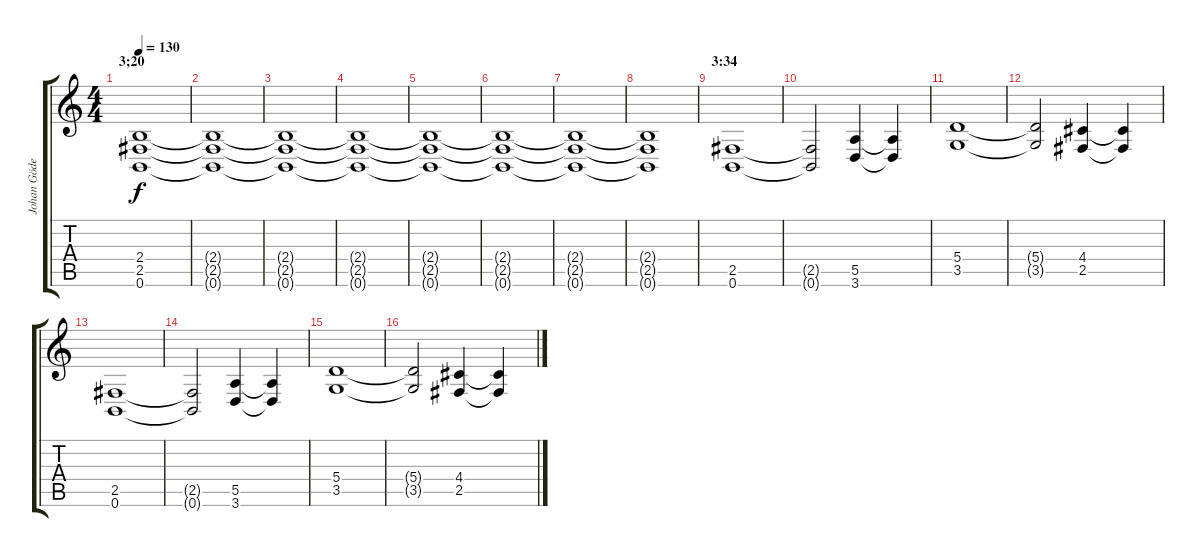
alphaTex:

\track ("Johan Göderberg" "Johan Göde") {instrument distortionguitar}
\staff {score tabs}
\tuning (B3 Gb3 D3 A2 E2 B1) {hide}
\ts (4 4)
\section ("" "3;20")
\tempo 130
\clef g2
\ks c
(2.4 2.5 0.6).1{dy f volume 2} |
(2.4{t} 2.5{t} 0.6{t}).1 |
(2.4{t} 2.5{t} 0.6{t}).1 |
(2.4{t} 2.5{t} 0.6{t}).1 |
(2.4{t} 2.5{t} 0.6{t}).1{volume 13} |
(2.4{t} 2.5{t} 0.6{t}).1 |
(2.4{t} 2.5{t} 0.6{t}).1 |
(2.4{t} 2.5{t} 0.6{t}).1 |
\section ("" "3:34")
(2.5 0.6).1 |
(2.5{t} 0.6{t}).2 (5.5 3.6).4 (5.5{t} 3.6{t}).4 |
(5.4 3.5).1 |
(5.4{t} 3.5{t}).2 (4.4 2.5).4 (4.4{t} 2.5{t}).4 |
(2.5 0.6).1 |
(2.5{t} 0.6{t}).2 (5.5 3.6).4 (5.5{t} 3.6{t}).4 |
(5.4 3.5).1 |
(5.4{t} 3.5{t}).2 (4.4 2.5).4 (4.4{t} 2.5{t}).4
